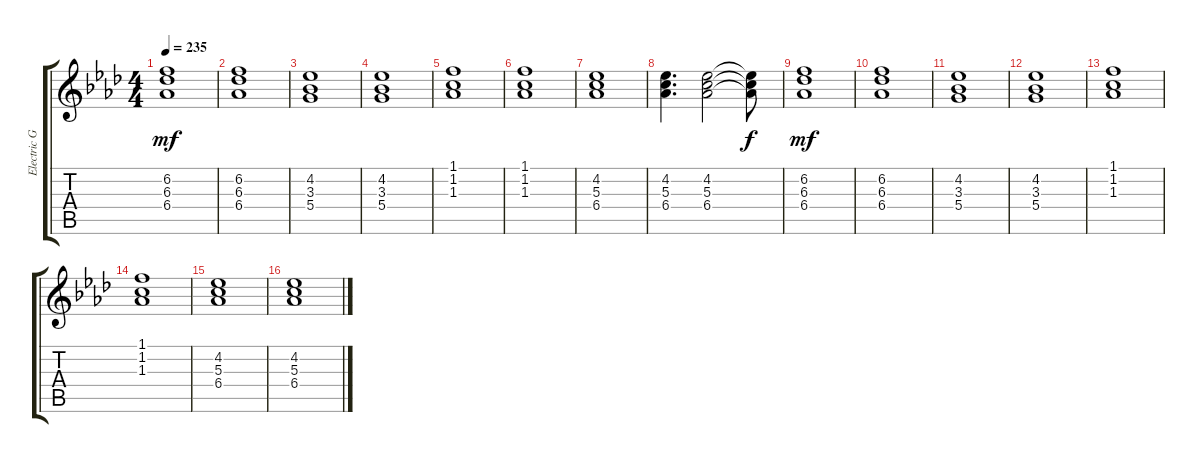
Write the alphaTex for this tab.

\track ("Electric Guitar" "Electric G") {instrument distortionguitar}
\staff {score tabs}
\tuning (E4 B3 G3 D3 A2 E2) {hide}
\ts (4 4)
\tempo 235
\clef g2
\ks ab
(6.2 6.3 6.4).1{dy mf} |
(6.2 6.3 6.4).1 |
(4.2 3.3 5.4).1 |
(4.2 3.3 5.4).1 |
(1.1 1.2 1.3).1 |
(1.1 1.2 1.3).1 |
(4.2 5.3 6.4).1 |
(4.2 5.3 6.4).4{d} (4.2 5.3 6.4).2 (4.2{t} 5.3{t} 6.4{t}).8{dy f} |
(6.2 6.3 6.4).1{dy mf} |
(6.2 6.3 6.4).1 |
(4.2 3.3 5.4).1 |
(4.2 3.3 5.4).1 |
(1.1 1.2 1.3).1 |
(1.1 1.2 1.3).1 |
(4.2 5.3 6.4).1 |
(4.2 5.3 6.4).1
